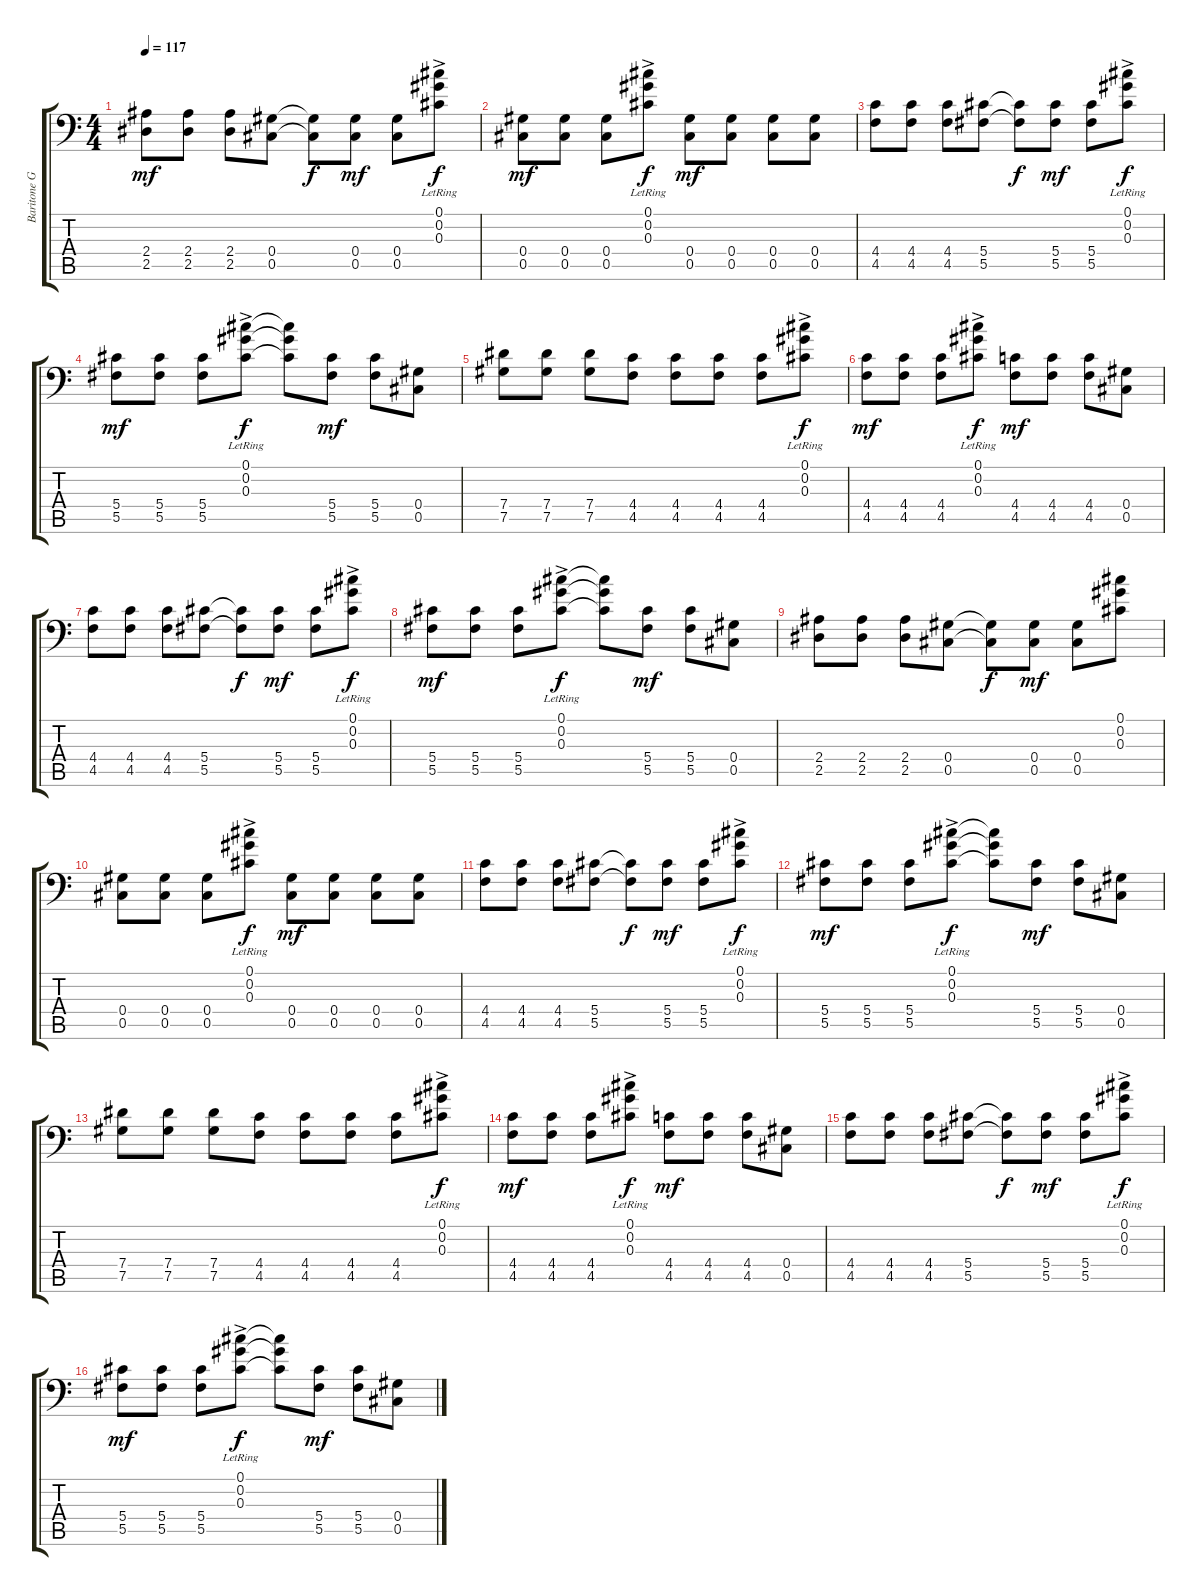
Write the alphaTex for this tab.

\track ("Baritone Gtr. 2" "Baritone G") {instrument electricguitarclean}
\staff {score tabs}
\tuning (Db4 Ab3 Db3 Ab2 Db2 Ab1) {hide}
\ts (4 4)
\tempo 117
\clef f4
\ks c
(2.4 2.5).8{dy mf} (2.4 2.5).8 (2.4 2.5).8 (0.4 0.5).8 (0.4{t} 0.5{t}).8{dy f} (0.4 0.5).8{dy mf} (0.4 0.5).8 (0.1{ac lr} 0.2{ac lr} 0.3{ac lr}).8{dy f} |
(0.4 0.5).8{dy mf} (0.4 0.5).8 (0.4 0.5).8 (0.1{ac lr} 0.2{ac lr} 0.3{ac lr}).8{dy f} (0.4 0.5).8{dy mf} (0.4 0.5).8 (0.4 0.5).8 (0.4 0.5).8 |
(4.4 4.5).8 (4.4 4.5).8 (4.4 4.5).8 (5.4 5.5).8 (5.4{t} 5.5{t}).8{dy f} (5.4 5.5).8{dy mf} (5.4 5.5).8 (0.1{ac lr} 0.2{ac lr} 0.3{ac lr}).8{dy f} |
(5.4 5.5).8{dy mf} (5.4 5.5).8 (5.4 5.5).8 (0.1{ac lr} 0.2{ac lr} 0.3{ac lr}).8{dy f} (0.1{t} 0.2{t} 0.3{t}).8 (5.4 5.5).8{dy mf} (5.4 5.5).8 (0.4 0.5).8 |
(7.4 7.5).8 (7.4 7.5).8 (7.4 7.5).8 (4.4 4.5).8 (4.4 4.5).8 (4.4 4.5).8 (4.4 4.5).8 (0.1{ac lr} 0.2{ac lr} 0.3{ac lr}).8{dy f} |
(4.4 4.5).8{dy mf} (4.4 4.5).8 (4.4 4.5).8 (0.1{ac lr} 0.2{ac lr} 0.3{ac lr}).8{dy f} (4.4 4.5).8{dy mf} (4.4 4.5).8 (4.4 4.5).8 (0.4 0.5).8 |
(4.4 4.5).8 (4.4 4.5).8 (4.4 4.5).8 (5.4 5.5).8 (5.4{t} 5.5{t}).8{dy f} (5.4 5.5).8{dy mf} (5.4 5.5).8 (0.1{ac lr} 0.2{ac lr} 0.3{ac lr}).8{dy f} |
(5.4 5.5).8{dy mf} (5.4 5.5).8 (5.4 5.5).8 (0.1{ac lr} 0.2{ac lr} 0.3{ac lr}).8{dy f} (0.1{t} 0.2{t} 0.3{t}).8 (5.4 5.5).8{dy mf} (5.4 5.5).8 (0.4 0.5).8 |
(2.4 2.5).8 (2.4 2.5).8 (2.4 2.5).8 (0.4 0.5).8 (0.4{t} 0.5{t}).8{dy f} (0.4 0.5).8{dy mf} (0.4 0.5).8 (0.1 0.2 0.3).8 |
(0.4 0.5).8 (0.4 0.5).8 (0.4 0.5).8 (0.1{ac lr} 0.2{ac lr} 0.3{ac lr}).8{dy f} (0.4 0.5).8{dy mf} (0.4 0.5).8 (0.4 0.5).8 (0.4 0.5).8 |
(4.4 4.5).8 (4.4 4.5).8 (4.4 4.5).8 (5.4 5.5).8 (5.4{t} 5.5{t}).8{dy f} (5.4 5.5).8{dy mf} (5.4 5.5).8 (0.1{ac lr} 0.2{ac lr} 0.3{ac lr}).8{dy f} |
(5.4 5.5).8{dy mf} (5.4 5.5).8 (5.4 5.5).8 (0.1{ac lr} 0.2{ac lr} 0.3{ac lr}).8{dy f} (0.1{t} 0.2{t} 0.3{t}).8 (5.4 5.5).8{dy mf} (5.4 5.5).8 (0.4 0.5).8 |
(7.4 7.5).8 (7.4 7.5).8 (7.4 7.5).8 (4.4 4.5).8 (4.4 4.5).8 (4.4 4.5).8 (4.4 4.5).8 (0.1{ac lr} 0.2{ac lr} 0.3{ac lr}).8{dy f} |
(4.4 4.5).8{dy mf} (4.4 4.5).8 (4.4 4.5).8 (0.1{ac lr} 0.2{ac lr} 0.3{ac lr}).8{dy f} (4.4 4.5).8{dy mf} (4.4 4.5).8 (4.4 4.5).8 (0.4 0.5).8 |
(4.4 4.5).8 (4.4 4.5).8 (4.4 4.5).8 (5.4 5.5).8 (5.4{t} 5.5{t}).8{dy f} (5.4 5.5).8{dy mf} (5.4 5.5).8 (0.1{ac lr} 0.2{ac lr} 0.3{ac lr}).8{dy f} |
(5.4 5.5).8{dy mf} (5.4 5.5).8 (5.4 5.5).8 (0.1{ac lr} 0.2{ac lr} 0.3{ac lr}).8{dy f} (0.1{t} 0.2{t} 0.3{t}).8 (5.4 5.5).8{dy mf} (5.4 5.5).8 (0.4 0.5).8
